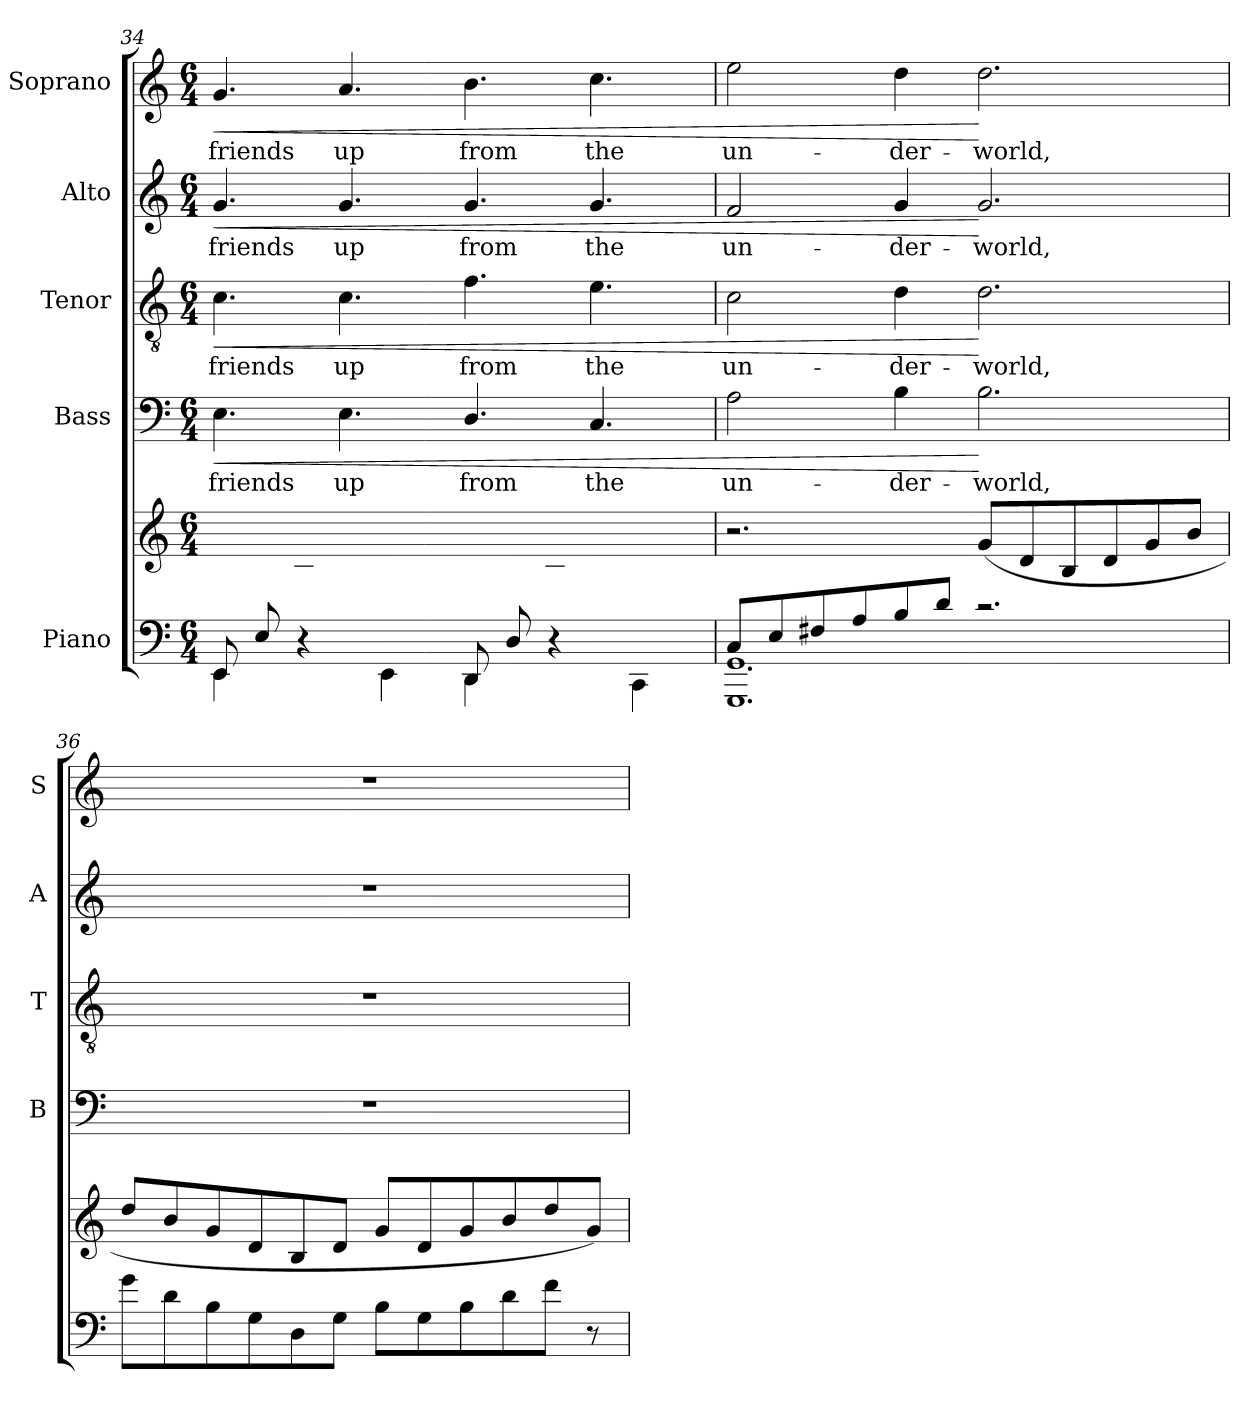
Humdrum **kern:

**kern	**kern	**kern	**text	**dynam	**kern	**text	**dynam	**kern	**text	**dynam	**kern	**text	**dynam
*part5	*part5	*part4	*part4	*part4	*part3	*part3	*part3	*part2	*part2	*part2	*part1	*part1	*part1
*staff6	*staff5	*staff4	*staff4	*staff4	*staff3	*staff3	*staff3	*staff2	*staff2	*staff2	*staff1	*staff1	*staff1
*I"Piano	*	*I"Bass	*	*	*I"Tenor	*	*	*I"Alto	*	*	*I"Soprano	*	*
*	*	*I'B	*	*	*I'T	*	*	*I'A	*	*	*I'S	*	*
*clefF4	*clefG2	*clefF4	*	*	*clefGv2	*	*	*clefG2	*	*	*clefG2	*	*
*k[]	*k[]	*k[]	*	*	*k[]	*	*	*k[]	*	*	*k[]	*	*
*C:	*C:	*C:	*	*	*C:	*	*	*C:	*	*	*C:	*	*
*M6/4	*M6/4	*M6/4	*	*	*M6/4	*	*	*M6/4	*	*	*M6/4	*	*
=34	=34	=34	=34	=34	=34	=34	=34	=34	=34	=34	=34	=34	=34
*^	*	*	*	*	*	*	*	*	*	*	*	*	*
*	*^	*	*	*	*	*	*	*	*	*	*	*	*	*
!	!	!	!	!	!LO:LY:b	!LO:HP:b	!	!LO:LY:b	!LO:HP:b	!	!LO:LY:b	!LO:HP:b	!	!LO:LY:b	!LO:HP:b
(>8EEL	1ryy	4EE\	4ryy	4.E	friends	<	4.c	friends	<	4.g	friends	<	4.g	friends	<
8E	.	.	.	.	.	.	.	.	.	.	.	.	.	.	.
2ryy	.	4r	8c	.	.	.	.	.	.	.	.	.	.	.	.
!	!	!	!	!	!LO:LY:b	!	!	!LO:LY:b	!	!	!LO:LY:b	!	!	!LO:LY:b	!
.	.	.	8g	4.E	up	.	4.c	up	.	4.g	up	.	4.a	up	.
.	.	4EE\	8cc	.	.	.	.	.	.	.	.	.	.	.	.
.	.	.	8aJ)	.	.	.	.	.	.	.	.	.	.	.	.
!	!	!	!	!	!LO:LY:b	!	!	!LO:LY:b	!	!	!LO:LY:b	!	!	!LO:LY:b	!
(>8DDL	.	4DD\	4ryy	4.D/	from	.	4.f	from	.	4.g	from	.	4.b	from	.
8D	.	.	.	.	.	.	.	.	.	.	.	.	.	.	.
2ryy	4.ryy	4r	8B	.	.	.	.	.	.	.	.	.	.	.	.
!	!	!	!	!	!LO:LY:b	!	!	!LO:LY:b	!	!	!LO:LY:b	!	!	!LO:LY:b	!
.	.	.	8g	4.C	the	.	4.e	the	.	4.g	the	.	4.cc	the	.
.	.	4CC\	8e	.	.	.	.	.	.	.	.	.	.	.	.
.	8ryy	.	8ccJ)	.	.	.	.	.	.	.	.	.	.	.	.
*	*v	*v	*	*	*	*	*	*	*	*	*	*	*	*	*
=35	=35	=35	=35	=35	=35	=35	=35	=35	=35	=35	=35	=35	=35	=35
!	!	!	!	!LO:LY:b	!	!	!LO:LY:b	!	!	!LO:LY:b	!	!	!LO:LY:b	!
8C/L	1.GGG\ 1.GG\	2.r	2A	un-	.	2c	un-	.	2f	un-	.	2ee	un-	.
8E/	.	.	.	.	.	.	.	.	.	.	.	.	.	.
8F#X/	.	.	.	.	.	.	.	.	.	.	.	.	.	.
8A/	.	.	.	.	.	.	.	.	.	.	.	.	.	.
!	!	!	!	!LO:LY:b	!	!	!LO:LY:b	!	!	!LO:LY:b	!	!	!LO:LY:b	!
8B/	.	.	4B	-der-	.	4d	-der-	.	4g	-der-	.	4dd	-der-	.
8d/J	.	.	.	.	.	.	.	.	.	.	.	.	.	.
!	!	!	!	!LO:LY:b	!	!	!LO:LY:b	!	!	!LO:LY:b	!	!	!LO:LY:b	!
2.r	.	(<8gL	2.B	-world,	[	2.d	-world,	[	2.g	-world,	[	2.dd	-world,	[
.	.	8d	.	.	.	.	.	.	.	.	.	.	.	.
.	.	8B	.	.	.	.	.	.	.	.	.	.	.	.
.	.	8d	.	.	.	.	.	.	.	.	.	.	.	.
.	.	8g	.	.	.	.	.	.	.	.	.	.	.	.
.	.	8bJ	.	.	.	.	.	.	.	.	.	.	.	.
*v	*v	*	*	*	*	*	*	*	*	*	*	*	*	*
=36	=36	=36	=36	=36	=36	=36	=36	=36	=36	=36	=36	=36	=36
!	!	!LO:N:vis=1	!	!	!LO:N:vis=1	!	!	!LO:N:vis=1	!	!	!LO:N:vis=1	!	!
8gL	8ddL	1.r	.	.	1.r	.	.	1.r	.	.	1.r	.	.
8d	8b	.	.	.	.	.	.	.	.	.	.	.	.
8B	8g	.	.	.	.	.	.	.	.	.	.	.	.
8G	8d	.	.	.	.	.	.	.	.	.	.	.	.
8D	8B	.	.	.	.	.	.	.	.	.	.	.	.
8GJ	8dJ	.	.	.	.	.	.	.	.	.	.	.	.
8BL	8gL	.	.	.	.	.	.	.	.	.	.	.	.
8G	8d	.	.	.	.	.	.	.	.	.	.	.	.
8B	8g	.	.	.	.	.	.	.	.	.	.	.	.
8d	8b	.	.	.	.	.	.	.	.	.	.	.	.
8fJ	8dd	.	.	.	.	.	.	.	.	.	.	.	.
8r	8gJ)	.	.	.	.	.	.	.	.	.	.	.	.
=	=	=	=	=	=	=	=	=	=	=	=	=	=
*-	*-	*-	*-	*-	*-	*-	*-	*-	*-	*-	*-	*-	*-
